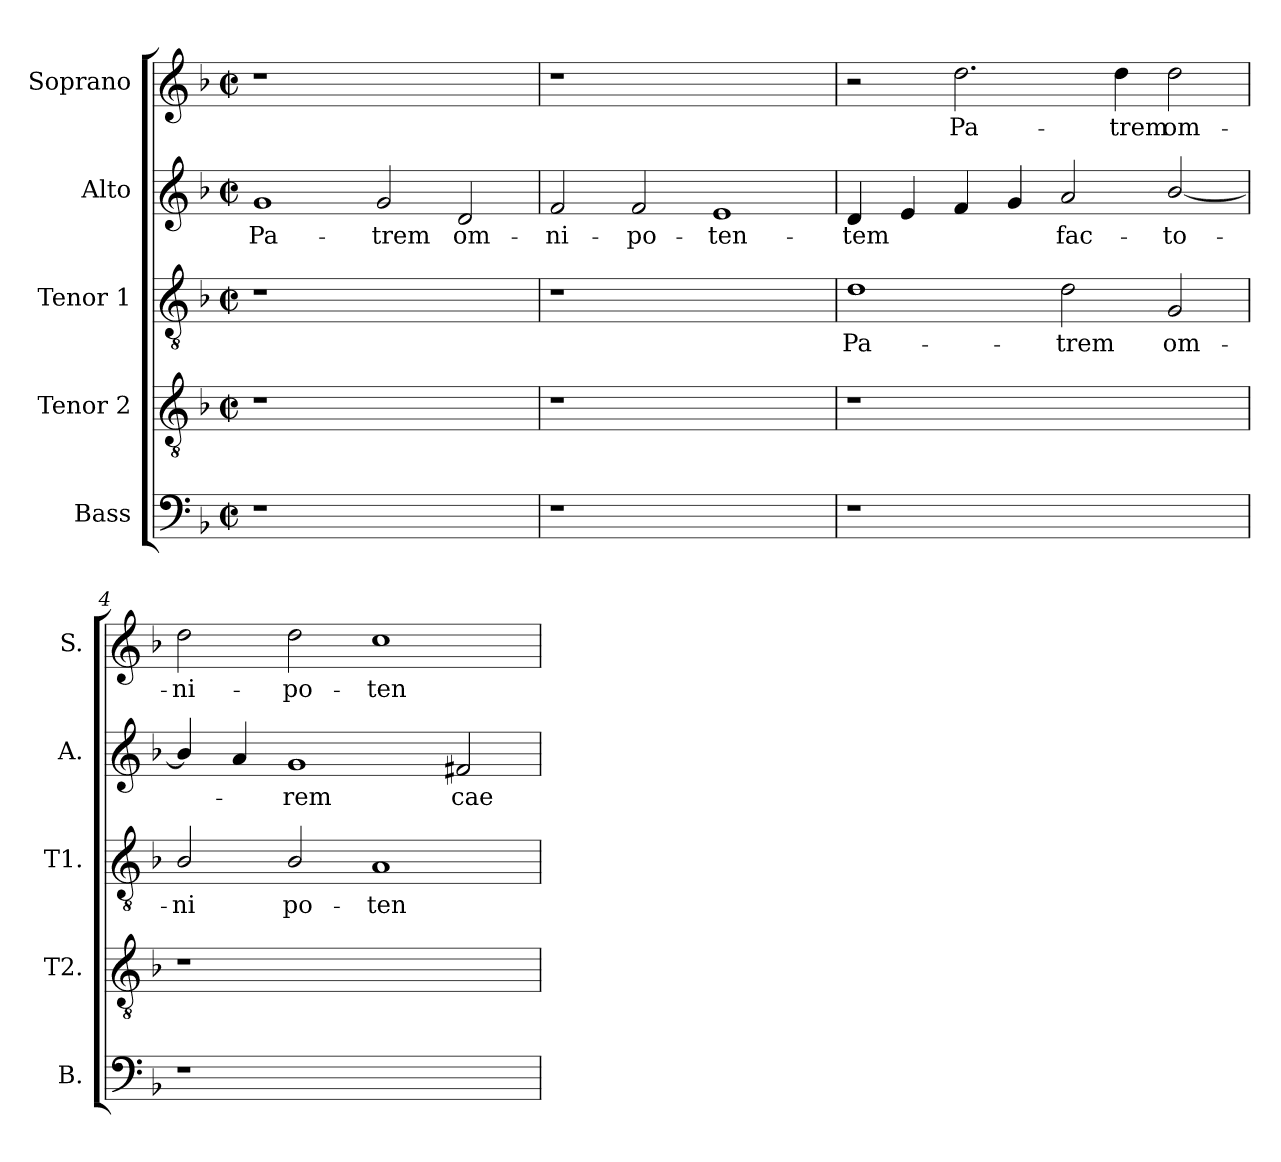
**kern	**kern	**kern	**text	**kern	**text	**kern	**text
*part5	*part4	*part3	*part3	*part2	*part2	*part1	*part1
*staff5	*staff4	*staff3	*staff3	*staff2	*staff2	*staff1	*staff1
*I"Bass	*I"Tenor 2	*I"Tenor 1	*	*I"Alto	*	*I"Soprano	*
*I'B.	*I'T2.	*I'T1.	*	*I'A.	*	*I'S.	*
!!LO:PB:g=z
*clefF4	*clefGv2	*clefGv2	*	*clefG2	*	*clefG2	*
*	*ITrd7c12	*ITrd7c12	*	*	*	*	*
*k[b-]	*k[b-]	*k[b-]	*	*k[b-]	*	*k[b-]	*
*F:	*F:	*F:	*	*F:	*	*F:	*
*M2/2	*M2/2	*M2/2	*	*M2/2	*	*M2/2	*
*met(c|)	*met(c|)	*met(c|)	*	*met(c|)	*	*met(c|)	*
=1	=1	=1	=1	=1	=1	=1	=1
!LO:N:vis=1	!LO:N:vis=1	!LO:N:vis=1	!	!	!	!	!
!	!	!	!	!	!LO:LY:b:color=#000000	!LO:N:vis=1	!
1r	1r	1r	.	1gi	Pa-	1r	.
!	!	!	!	!	!LO:LY:b:color=#000000	!	!
1ryy	1ryy	1ryy	.	2gi/	-trem	1ryy	.
!	!	!	!	!	!LO:LY:b:color=#000000	!	!
.	.	.	.	2di/	om-	.	.
=2	=2	=2	=2	=2	=2	=2	=2
!LO:N:vis=1	!LO:N:vis=1	!LO:N:vis=1	!	!	!	!	!
!	!	!	!	!	!LO:LY:b:color=#000000	!LO:N:vis=1	!
1r	1r	1r	.	2fi/	-ni-	1r	.
!	!	!	!	!	!LO:LY:b:color=#000000	!	!
.	.	.	.	2fi/	-po-	.	.
!	!	!	!	!	!LO:LY:b:color=#000000	!	!
1ryy	1ryy	1ryy	.	1ei	-ten-	1ryy	.
=3	=3	=3	=3	=3	=3	=3	=3
!LO:N:vis=1	!LO:N:vis=1	!	!	!	!	!	!
!	!	!	!LO:LY:b:color=#000000	!	!	!	!
!	!	!	!	!	!LO:LY:b:color=#000000	!	!
1r	1r	1Di	Pa-	4di/	-tem	2r	.
.	.	.	.	4ei/	.	.	.
!	!	!	!	!	!	!	!LO:LY:b:color=#000000
.	.	.	.	4fi/	.	2.ddi\	Pa-
.	.	.	.	4gi/	.	.	.
!	!	!	!LO:LY:b:color=#000000	!	!	!	!
!	!	!	!	!	!LO:LY:b:color=#000000	!	!
1ryy	1ryy	2Di\	-trem	2ai/	fac-	.	.
!	!	!	!	!	!	!	!LO:LY:b:color=#000000
.	.	.	.	.	.	4ddi\	-trem
!	!	!	!LO:LY:b:color=#000000	!	!	!	!
!	!	!	!	!	!LO:LY:b:color=#000000	!	!
!	!	!	!	!	!	!	!LO:LY:b:color=#000000
.	.	2GGi/	om-	[<2b-i/	-to-	2ddi\	om-
=4	=4	=4	=4	=4	=4	=4	=4
!LO:N:vis=1	!LO:N:vis=1	!	!	!	!	!	!
!	!	!	!LO:LY:b:color=#000000	!	!	!	!
!	!	!	!	!	!	!	!LO:LY:b:color=#000000
1r	1r	2BB-i/	-ni	4b-i/]	.	2ddi\	-ni-
.	.	.	.	4ai/	.	.	.
!	!	!	!LO:LY:b:color=#000000	!	!	!	!
!	!	!	!	!	!LO:LY:b:color=#000000	!	!
!	!	!	!	!	!	!	!LO:LY:b:color=#000000
.	.	2BB-i/	po-	1gi	-rem	2ddi\	-po-
!	!	!	!LO:LY:b:color=#000000	!	!	!	!
!	!	!	!	!	!	!	!LO:LY:b:color=#000000
1ryy	1ryy	1AAi	-ten-	.	.	1cci	-ten-
!	!	!	!	!	!LO:LY:b:color=#000000	!	!
.	.	.	.	2f#Xi/	cae-	.	.
=	=	=	=	=	=	=	=
*-	*-	*-	*-	*-	*-	*-	*-
